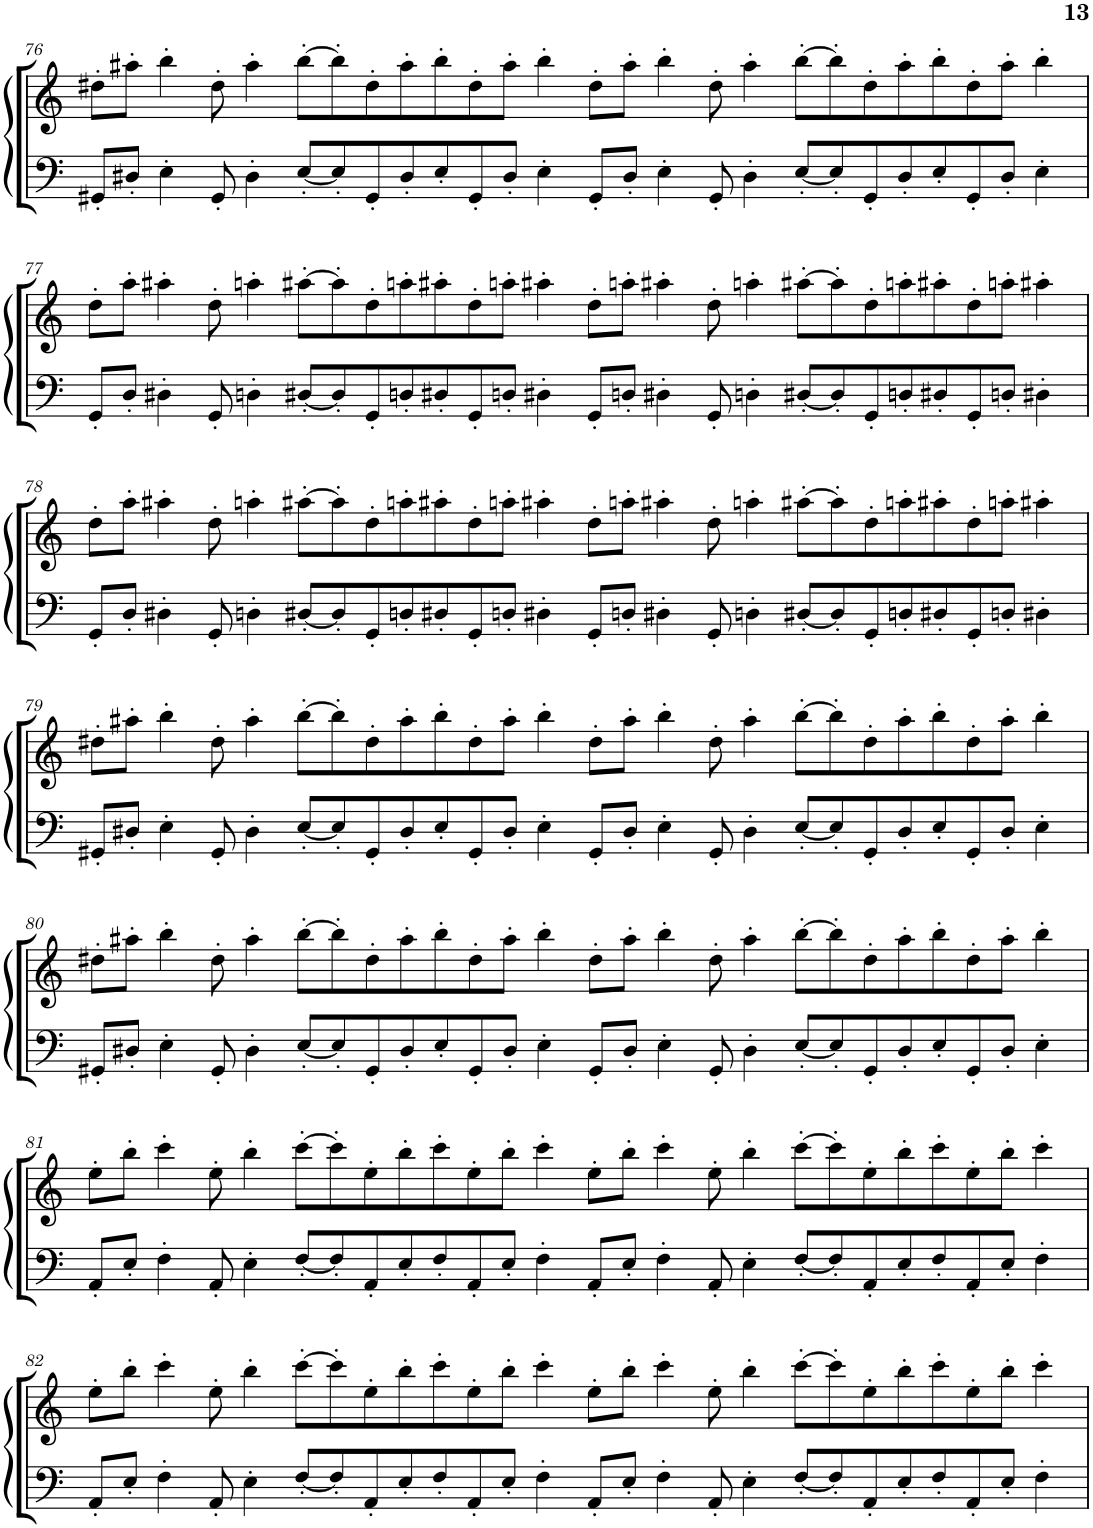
**kern	**kern
*part1	*part1
*staff2	*staff1
*I"Marimba	*
*I'Mrm.	*
!!LO:PB:g=z
*clefF4	*clefG2
*k[]	*k[]
*M16/4	*M16/4
=76	=76
8GG#X'/L	8dd#X'\L
8D#X'/J	8aa#X'\J
4E'\	4bb'\
8GG#'/	8dd#'\
4D#'\	4aa#'\
[8E'/L	[8bb'\L
8E'/]	8bb'\]
8GG#'/	8dd#'\
8D#'/	8aa#'\
8E'/	8bb'\
8GG#'/	8dd#'\
8D#'/J	8aa#'\J
4E'\	4bb'\
8GG#'/L	8dd#'\L
8D#'/J	8aa#'\J
4E'\	4bb'\
8GG#'/	8dd#'\
4D#'\	4aa#'\
[8E'/L	[8bb'\L
8E'/]	8bb'\]
8GG#'/	8dd#'\
8D#'/	8aa#'\
8E'/	8bb'\
8GG#'/	8dd#'\
8D#'/J	8aa#'\J
4E'\	4bb'\
!!LO:LB:g=z
=77	=77
8GG'/L	8dd'\L
8D'/J	8aa'\J
4D#X'\	4aa#X'\
8GG'/	8dd'\
4Dn'\	4aan'\
[8D#X'/L	[8aa#X'\L
8D#'/]	8aa#'\]
8GG'/	8dd'\
8Dn'/	8aan'\
8D#X'/	8aa#X'\
8GG'/	8dd'\
8Dn'/J	8aan'\J
4D#X'\	4aa#X'\
8GG'/L	8dd'\L
8Dn'/J	8aan'\J
4D#X'\	4aa#X'\
8GG'/	8dd'\
4Dn'\	4aan'\
[8D#X'/L	[8aa#X'\L
8D#'/]	8aa#'\]
8GG'/	8dd'\
8Dn'/	8aan'\
8D#X'/	8aa#X'\
8GG'/	8dd'\
8Dn'/J	8aan'\J
4D#X'\	4aa#X'\
!!LO:LB:g=z
=78	=78
8GG'/L	8dd'\L
8D'/J	8aa'\J
4D#X'\	4aa#X'\
8GG'/	8dd'\
4Dn'\	4aan'\
[8D#X'/L	[8aa#X'\L
8D#'/]	8aa#'\]
8GG'/	8dd'\
8Dn'/	8aan'\
8D#X'/	8aa#X'\
8GG'/	8dd'\
8Dn'/J	8aan'\J
4D#X'\	4aa#X'\
8GG'/L	8dd'\L
8Dn'/J	8aan'\J
4D#X'\	4aa#X'\
8GG'/	8dd'\
4Dn'\	4aan'\
[8D#X'/L	[8aa#X'\L
8D#'/]	8aa#'\]
8GG'/	8dd'\
8Dn'/	8aan'\
8D#X'/	8aa#X'\
8GG'/	8dd'\
8Dn'/J	8aan'\J
4D#X'\	4aa#X'\
!!LO:LB:g=z
=79	=79
8GG#X'/L	8dd#X'\L
8D#X'/J	8aa#X'\J
4E'\	4bb'\
8GG#'/	8dd#'\
4D#'\	4aa#'\
[8E'/L	[8bb'\L
8E'/]	8bb'\]
8GG#'/	8dd#'\
8D#'/	8aa#'\
8E'/	8bb'\
8GG#'/	8dd#'\
8D#'/J	8aa#'\J
4E'\	4bb'\
8GG#'/L	8dd#'\L
8D#'/J	8aa#'\J
4E'\	4bb'\
8GG#'/	8dd#'\
4D#'\	4aa#'\
[8E'/L	[8bb'\L
8E'/]	8bb'\]
8GG#'/	8dd#'\
8D#'/	8aa#'\
8E'/	8bb'\
8GG#'/	8dd#'\
8D#'/J	8aa#'\J
4E'\	4bb'\
!!LO:LB:g=z
=80	=80
8GG#X'/L	8dd#X'\L
8D#X'/J	8aa#X'\J
4E'\	4bb'\
8GG#'/	8dd#'\
4D#'\	4aa#'\
[8E'/L	[8bb'\L
8E'/]	8bb'\]
8GG#'/	8dd#'\
8D#'/	8aa#'\
8E'/	8bb'\
8GG#'/	8dd#'\
8D#'/J	8aa#'\J
4E'\	4bb'\
8GG#'/L	8dd#'\L
8D#'/J	8aa#'\J
4E'\	4bb'\
8GG#'/	8dd#'\
4D#'\	4aa#'\
[8E'/L	[8bb'\L
8E'/]	8bb'\]
8GG#'/	8dd#'\
8D#'/	8aa#'\
8E'/	8bb'\
8GG#'/	8dd#'\
8D#'/J	8aa#'\J
4E'\	4bb'\
!!LO:LB:g=z
=81	=81
8AA'/L	8ee'\L
8E'/J	8bb'\J
4F'\	4ccc'\
8AA'/	8ee'\
4E'\	4bb'\
[8F'/L	[8ccc'\L
8F'/]	8ccc'\]
8AA'/	8ee'\
8E'/	8bb'\
8F'/	8ccc'\
8AA'/	8ee'\
8E'/J	8bb'\J
4F'\	4ccc'\
8AA'/L	8ee'\L
8E'/J	8bb'\J
4F'\	4ccc'\
8AA'/	8ee'\
4E'\	4bb'\
[8F'/L	[8ccc'\L
8F'/]	8ccc'\]
8AA'/	8ee'\
8E'/	8bb'\
8F'/	8ccc'\
8AA'/	8ee'\
8E'/J	8bb'\J
4F'\	4ccc'\
!!LO:LB:g=z
=82	=82
8AA'/L	8ee'\L
8E'/J	8bb'\J
4F'\	4ccc'\
8AA'/	8ee'\
4E'\	4bb'\
[8F'/L	[8ccc'\L
8F'/]	8ccc'\]
8AA'/	8ee'\
8E'/	8bb'\
8F'/	8ccc'\
8AA'/	8ee'\
8E'/J	8bb'\J
4F'\	4ccc'\
8AA'/L	8ee'\L
8E'/J	8bb'\J
4F'\	4ccc'\
8AA'/	8ee'\
4E'\	4bb'\
[8F'/L	[8ccc'\L
8F'/]	8ccc'\]
8AA'/	8ee'\
8E'/	8bb'\
8F'/	8ccc'\
8AA'/	8ee'\
8E'/J	8bb'\J
4F'\	4ccc'\
=	=
*-	*-
